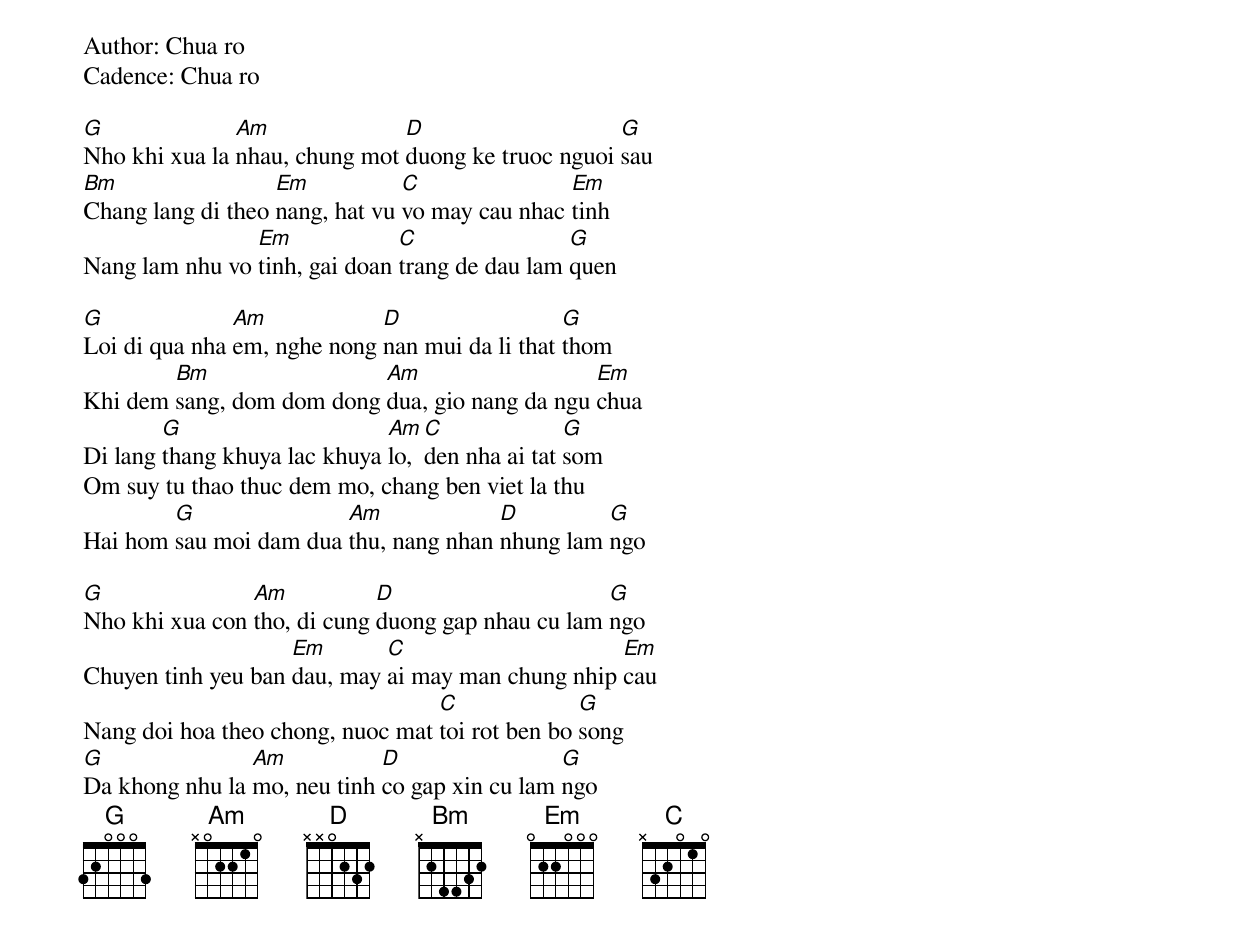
Author: Chua ro
Cadence: Chua ro

[G]Nho khi xua la [Am]nhau, chung mot [D]duong ke truoc nguoi [G]sau
[Bm]Chang lang di theo [Em]nang, hat vu [C]vo may cau nhac [Em]tinh
Nang lam nhu vo [Em]tinh, gai doan [C]trang de dau lam [G]quen

[G]Loi di qua nha [Am]em, nghe nong [D]nan mui da li that [G]thom
Khi dem [Bm]sang, dom dom dong [Am]dua, gio nang da ngu [Em]chua
Di lang [G]thang khuya lac khuya [Am]lo, [C]den nha ai tat [G]som
Om suy tu thao thuc dem mo, chang ben viet la thu
Hai hom [G]sau moi dam dua [Am]thu, nang nhan [D]nhung lam [G]ngo

[G]Nho khi xua con [Am]tho, di cung [D]duong gap nhau cu lam [G]ngo
Chuyen tinh yeu ban [Em]dau, may [C]ai may man chung nhip [Em]cau
Nang doi hoa theo chong, nuoc mat [C]toi rot ben bo [G]song
[G]Da khong nhu la [Am]mo, neu tinh [D]co gap xin cu lam [G]ngo
